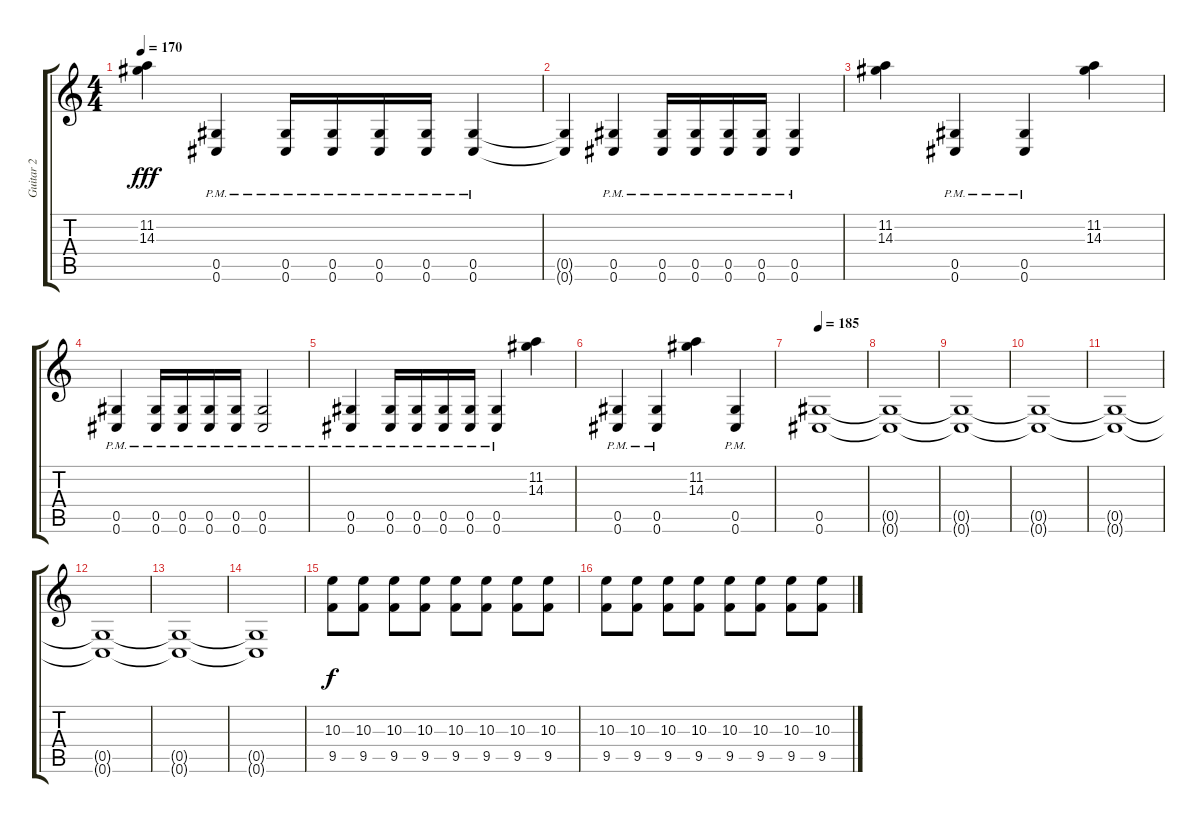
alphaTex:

\track ("Guitar 2" "Guitar 2") {instrument distortionguitar}
\staff {score tabs}
\tuning (Eb4 Bb3 Gb3 Db3 Ab2 Db2) {hide}
\ts (4 4)
\tempo 170
\clef g2
\ks c
(11.2 14.3).4{dy fff} (0.5{pm} 0.6{pm}).4 (0.5{pm} 0.6{pm}).16 (0.5{pm} 0.6{pm}).16 (0.5{pm} 0.6{pm}).16 (0.5{pm} 0.6{pm}).16 (0.5{pm} 0.6{pm}).4 |
(0.5{t} 0.6{t}).4 (0.5{pm} 0.6{pm}).4 (0.5{pm} 0.6{pm}).16 (0.5{pm} 0.6{pm}).16 (0.5{pm} 0.6{pm}).16 (0.5{pm} 0.6{pm}).16 (0.5{pm} 0.6{pm}).4 |
(11.2 14.3).4 (0.5{pm} 0.6{pm}).4 (0.5{pm} 0.6{pm}).4 (11.2 14.3).4 |
(0.5{pm} 0.6{pm}).4 (0.5{pm} 0.6{pm}).16 (0.5{pm} 0.6{pm}).16 (0.5{pm} 0.6{pm}).16 (0.5{pm} 0.6{pm}).16 (0.5{pm} 0.6{pm}).2 |
(0.5{pm} 0.6{pm}).4 (0.5{pm} 0.6{pm}).16 (0.5{pm} 0.6{pm}).16 (0.5{pm} 0.6{pm}).16 (0.5{pm} 0.6{pm}).16 (0.5{pm} 0.6{pm}).4 (11.2 14.3).4 |
(0.5{pm} 0.6{pm}).4 (0.5{pm} 0.6{pm}).4 (11.2 14.3).4 (0.5{pm} 0.6{pm}).4 |
\tempo 185
(0.5 0.6).1 |
(0.5{t} 0.6{t}).1 |
(0.5{t} 0.6{t}).1 |
(0.5{t} 0.6{t}).1 |
(0.5{t} 0.6{t}).1 |
(0.5{t} 0.6{t}).1 |
(0.5{t} 0.6{t}).1 |
(0.5{t} 0.6{t}).1 |
(10.3 9.5).8{dy f volume 12 instrument overdrivenguitar} (10.3 9.5).8 (10.3 9.5).8 (10.3 9.5).8 (10.3 9.5).8 (10.3 9.5).8 (10.3 9.5).8 (10.3 9.5).8 |
(10.3 9.5).8 (10.3 9.5).8 (10.3 9.5).8 (10.3 9.5).8 (10.3 9.5).8 (10.3 9.5).8 (10.3 9.5).8 (10.3 9.5).8
